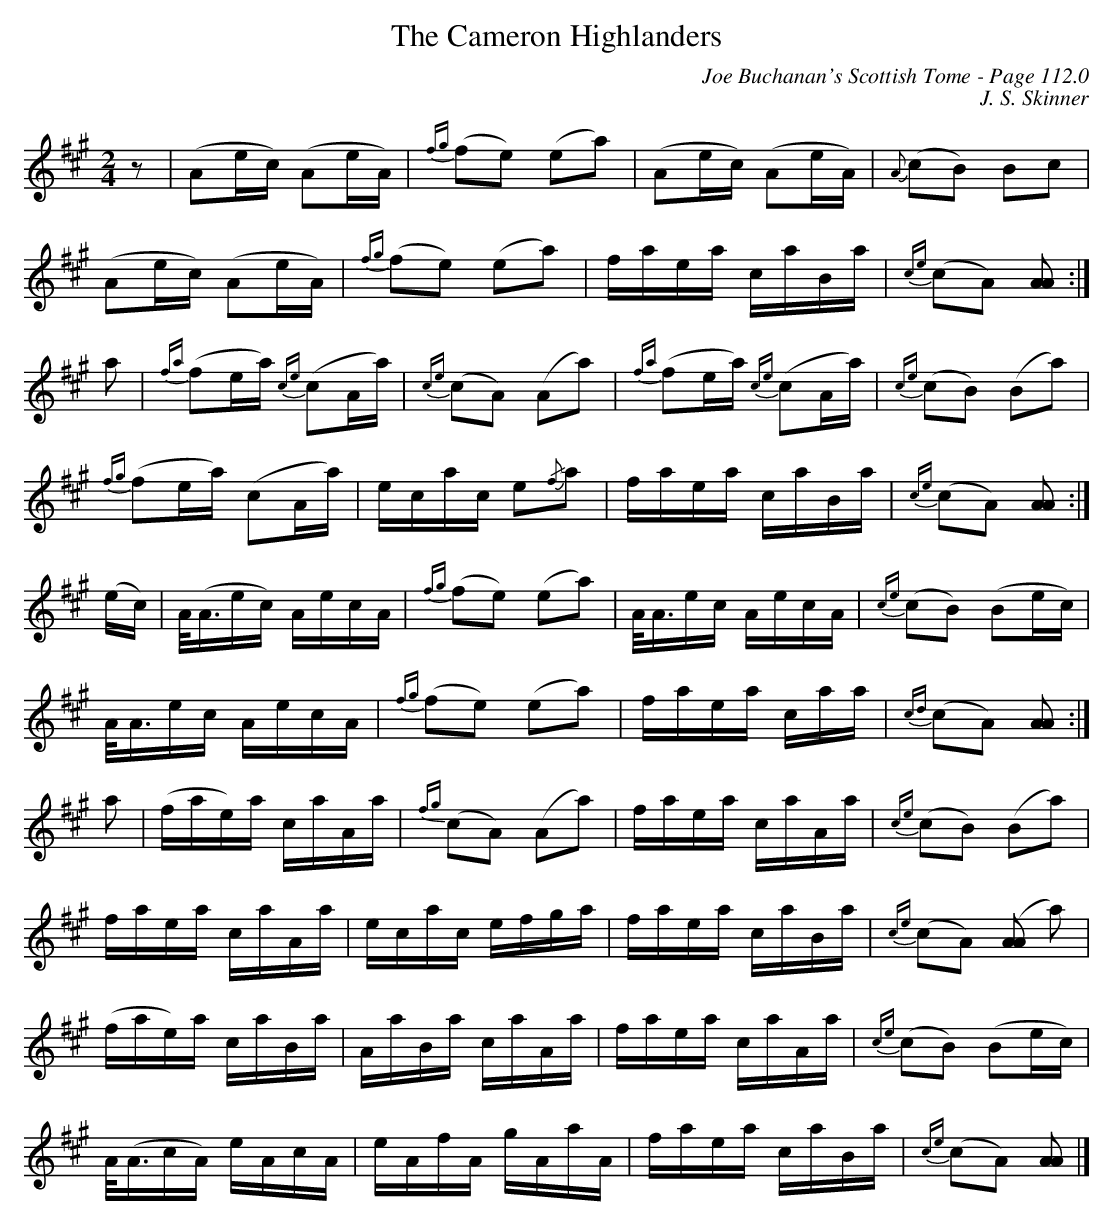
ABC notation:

X:1
T:Cameron Highlanders, The
C:Joe Buchanan's Scottish Tome - Page 112.0
C:J. S. Skinner
L:1/8
M:2/4
K:A
z | (Ae/c/) (Ae/A/) | {fg}(fe) (ea) | (Ae/c/) (Ae/A/) | {A}(cB) Bc |
(Ae/c/) (Ae/A/) | {fg}(fe) (ea) | f/a/e/a/ c/a/B/a/ | {ce}(cA) [AA] :|
a | {fa}(fe/a/) {ce}(cA/a/) | {ce}(cA) (Aa) | {fa}(fe/a/) {ce}(cA/a/) | {ce}(cB) (Ba) |
{fg}(fe/a/) (cA/a/) | e/c/a/c/ e{/f}a | f/a/e/a/ c/a/B/a/ | {ce}(cA) [AA] :|
(e/c/) | A/<(A/e/c/) A/e/c/A/ | {fg}(fe) (ea) | A/<A/e/c/ A/e/c/A/ | {ce}(cB) (Be/c/) |
A/<A/e/c/ A/e/c/A/ | {fg}(fe) (ea) | f/a/e/a/ c/a/a/ | {cd}(cA) [AA] :|
a | (f/a/e/)a/ c/a/A/a/ | {fg}(cA) (Aa) | f/a/e/a/ c/a/A/a/ | {ce}(cB) (Ba) |
f/a/e/a/ c/a/A/a/ | e/c/a/c/ e/f/g/a/ | f/a/e/a/ c/a/B/a/ | {ce}(cA) ([AA] a) |
(f/a/e/)a/ c/a/B/a/ | A/a/B/a/ c/a/A/a/ | f/a/e/a/ c/a/A/a/ | {ce}(cB) (Be/c/) |
A/<(A/c/A/) e/A/c/A/ | e/A/f/A/ g/A/a/A/ | f/a/e/a/ c/a/B/a/ | {ce}(cA) [AA] |]
